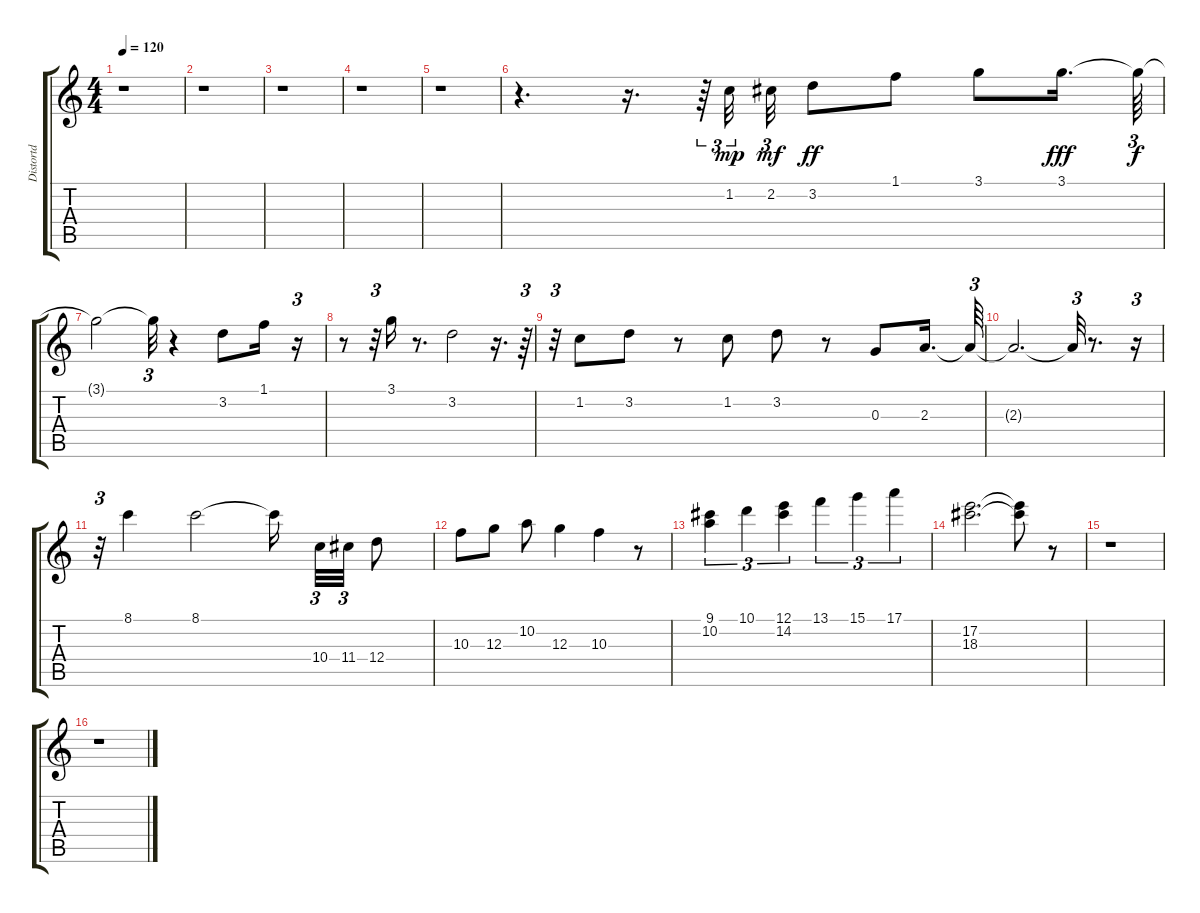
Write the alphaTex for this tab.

\track ("Distortd" "Distortd") {instrument distortionguitar}
\staff {score tabs}
\tuning (E4 B3 G3 D3 A2 E2) {hide}
\ts (4 4)
\tempo 120
\clef g2
\ks c
r.1{dy f} |
r.1 |
r.1 |
r.1 |
r.1 |
r.4{d} r.16{d} r.64{tu (3 2)} 1.2.32{tu (3 2) dy mp} 2.2.32{tu (3 2) dy mf} 3.2.8{dy ff} 1.1.8 3.1.8 3.1.16{d dy fff} 3.1{t}.64{tu (3 2) dy f} |
3.1{t}.2 3.1{t}.32{tu (3 2)} r.4 3.2.8 1.1.16 r.16{tu (3 2)} |
r.8 r.32{tu (3 2)} 3.1.16 r.8{d} 3.2.2 r.16{d} r.64{tu (3 2)} |
r.32{tu (3 2)} 1.2.8 3.2.8 r.8 1.2.8 3.2.8 r.8 0.3.8 2.3.16{d} 2.3{t}.64{tu (3 2)} |
2.3{t}.2{d} 2.3{t}.32{tu (3 2)} r.8{d} r.16{tu (3 2)} |
r.32{tu (3 2)} 8.1.4 8.1.2 8.1{t}.16{beam splitsecondary} 10.4.32{tu (3 2)} 11.4.32{tu (3 2)} 12.4.8 |
10.3.8 12.3.8 10.2.8 12.3.4 10.3.4 r.8 |
(9.1 10.2).4{tu (3 2)} 10.1.4{tu (3 2)} (12.1 14.2).4{tu (3 2)} 13.1.4{tu (3 2)} 15.1.4{tu (3 2)} 17.1.4{tu (3 2)} |
(17.2 18.3).2{d} (17.2{t} 18.3{t}).8 r.8 |
r.1 |
r.1
